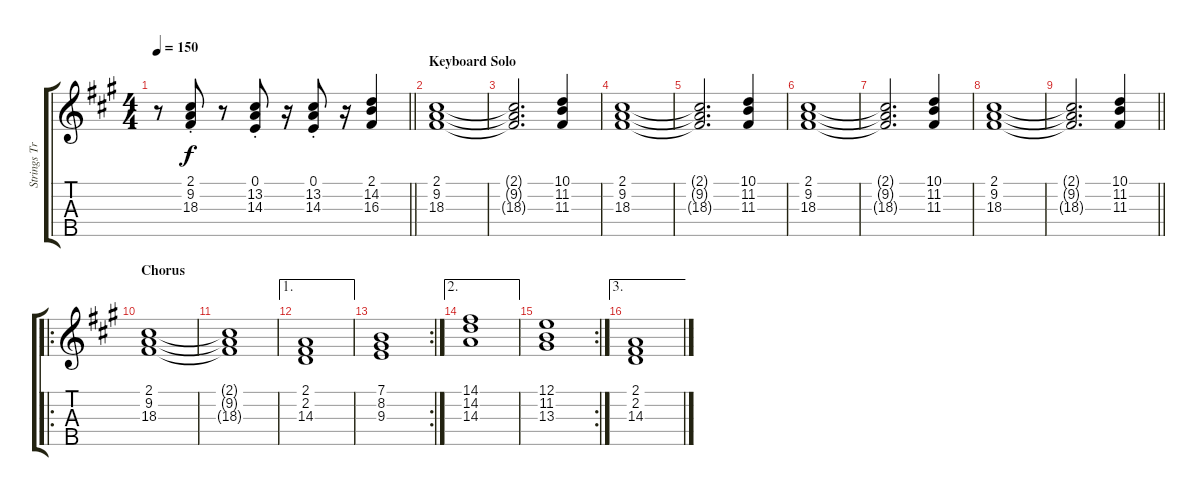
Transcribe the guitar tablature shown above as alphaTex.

\track ("Strings Treble" "Strings Tr") {instrument stringensemble1}
\staff {score tabs}
\tuning (E4 C4 G3 E3 C3) {hide}
\ts (4 4)
\tempo 150
\clef g2
\barLineRight lightlight
\ks f#minor
r.8{dy f} (2.1{st} 9.2{st} 18.3{st}).8 r.8 (0.1{st} 13.2{st} 14.3{st}).8 r.16 (0.1{st} 13.2{st} 14.3{st}).8 r.16 (2.1 14.2 16.3).4 |
\section ("" "Keyboard Solo")
(2.1 9.2 18.3).1 |
(2.1{t} 9.2{t} 18.3{t}).2{d} (10.1 11.2 11.3).4 |
(2.1 9.2 18.3).1 |
(2.1{t} 9.2{t} 18.3{t}).2{d} (10.1 11.2 11.3).4 |
(2.1 9.2 18.3).1 |
(2.1{t} 9.2{t} 18.3{t}).2{d} (10.1 11.2 11.3).4 |
(2.1 9.2 18.3).1 |
\barLineRight lightlight
(2.1{t} 9.2{t} 18.3{t}).2{d} (10.1 11.2 11.3).4 |
\ro
\section ("" "Chorus")
(2.1 9.2 18.3).1 |
(2.1{t} 9.2{t} 18.3{t}).1 |
\ae 1
(2.1 2.2 14.3).1 |
\rc 2
(7.1 8.2 9.3).1 |
\ae 2
(14.1 14.2 14.3).1 |
\rc 2
(12.1 11.2 13.3).1 |
\ae 3
(2.1 2.2 14.3).1
